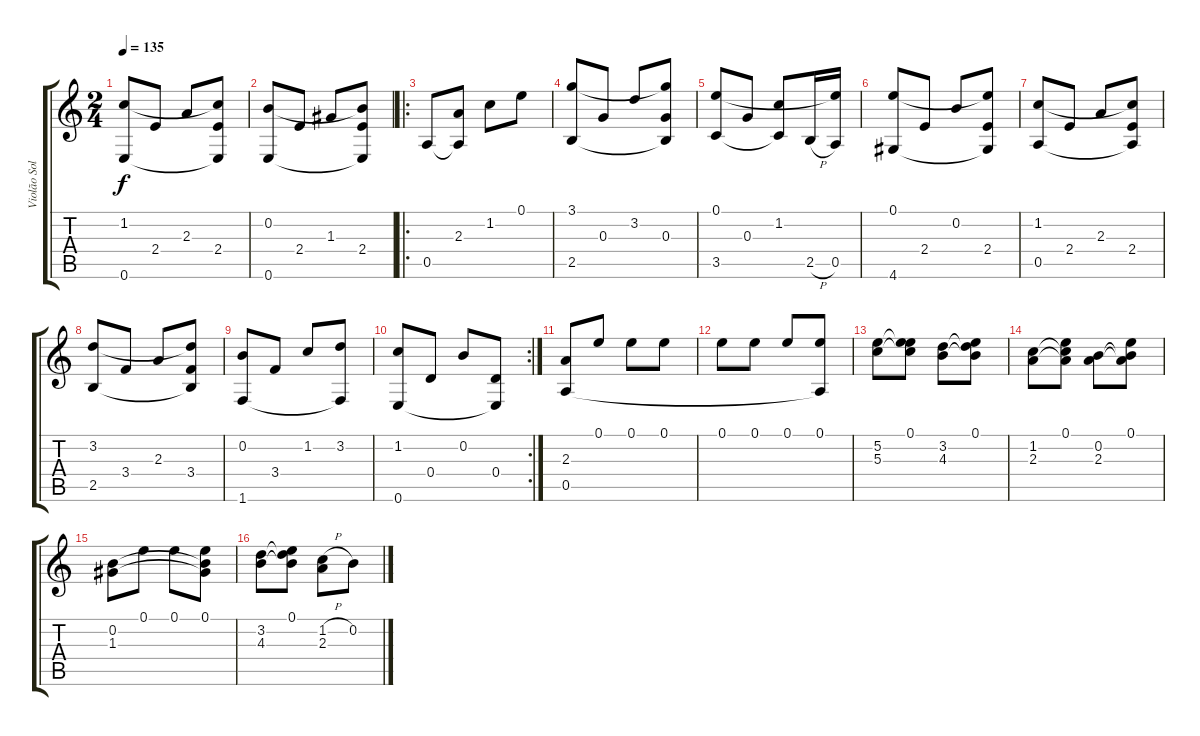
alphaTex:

\track ("Violão Solo" "Violão Sol") {instrument acousticguitarnylon}
\staff {score tabs}
\tuning (E4 B3 G3 D3 A2 E2) {hide}
\ts (2 4)
\tempo 135
\clef g2
\ks c
(1.2 0.6).8{dy f} 2.4.8 2.3.8 (1.2{t} 2.4 0.6{t}).8 |
(0.2 0.6).8 2.4.8 1.3.8 (0.2{t} 2.4 0.6{t}).8 |
\ro
0.5.8 (2.3 0.5{t}).8 1.2.8 0.1.8 |
(3.1 2.5).8 0.3.8 3.2.8 (3.1{t} 0.3 2.5{t}).8 |
(0.1 3.5).8 0.3.8 (1.2 3.5{t}).8 2.5{h}.16 (0.1{t} 0.5).16 |
(0.1 4.6).8 2.4.8 0.2.8 (0.1{t} 2.4 4.6{t}).8 |
(1.2 0.5).8 2.4.8 2.3.8 (1.2{t} 2.4 0.5{t}).8 |
(3.2 2.5).8 3.4.8 2.3.8 (3.2{t} 3.4 2.5{t}).8 |
(0.2 1.6).8 3.4.8 1.2.8 (3.2 1.6{t}).8 |
\rc 2
(1.2 0.6).8 0.4.8 0.2.8 (0.4 0.6{t}).8 |
(2.3 0.5).8 0.1.8 0.1.8 0.1.8 |
0.1.8 0.1.8 0.1.8 (0.1 0.5{t}).8 |
(5.2 5.3).8 (0.1 5.2{t} 5.3{t}).8 (3.2 4.3).8 (0.1 3.2{t} 4.3{t}).8 |
(1.2 2.3).8 (0.1 1.2{t} 2.3{t}).8 (0.2 2.3).8 (0.1 0.2{t} 2.3{t}).8 |
(0.2 1.3).8 0.1.8 0.1.8 (0.1 0.2{t} 1.3{t}).8 |
(3.2 4.3).8 (0.1 3.2{t} 4.3{t}).8 (1.2{h} 2.3).8 0.2.8
